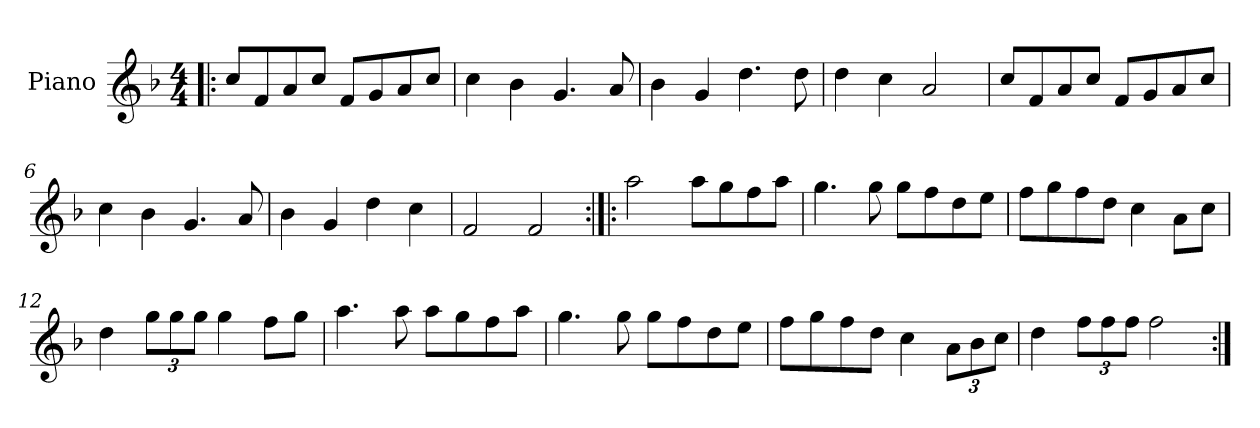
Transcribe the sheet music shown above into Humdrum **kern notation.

**kern
*part1
*staff1
*I"Piano
*I'Pno
*clefG2
*k[b-]
*F:
*M4/4
=1!|:
8cc/L
8f/
8a/
8cc/J
8f/L
8g/
8a/
8cc/J
=2
4cc\
4b-\
4.g/
8a/
=3
4b-\
4g/
4.dd\
8dd\
=4
4dd\
4cc\
2a/
=5
8cc/L
8f/
8a/
8cc/J
8f/L
8g/
8a/
8cc/J
!!LO:LB:g=z
=6
4cc\
4b-\
4.g/
8a/
=7
4b-\
4g/
4dd\
4cc\
=8
2f/
2f/
=9:|!|:
2aa\
8aa\L
8gg\
8ff\
8aa\J
=10
4.gg\
8gg\
8gg\L
8ff\
8dd\
8ee\J
=11
8ff\L
8gg\
8ff\
8dd\J
4cc\
8a\L
8cc\J
!!LO:LB:g=z
=12
4dd\
12gg\L
12gg\
12gg\J
4gg\
8ff\L
8gg\J
=13
4.aa\
8aa\
8aa\L
8gg\
8ff\
8aa\J
=14
4.gg\
8gg\
8gg\L
8ff\
8dd\
8ee\J
=15
8ff\L
8gg\
8ff\
8dd\J
4cc\
12a\L
12b-\
12cc\J
=16
4dd\
12ff\L
12ff\
12ff\J
2ff\
=:|!
*-
